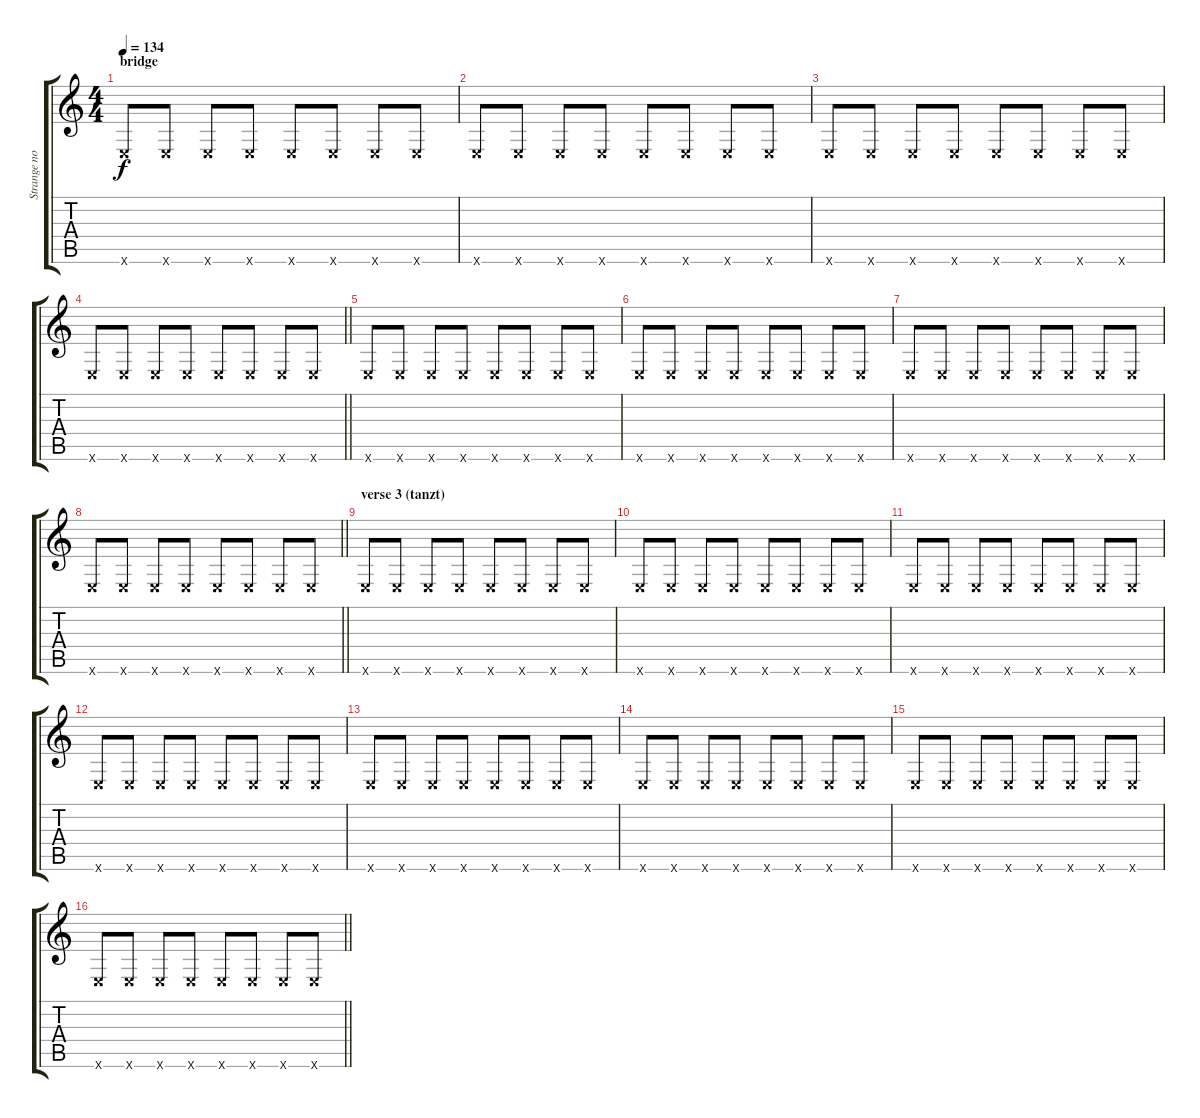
\track ("Strange noise" "Strange no") {instrument distortionguitar}
\staff {score tabs}
\tuning (E4 B3 G3 D3 A2 E2) {hide}
\ts (4 4)
\section ("" "bridge")
\tempo 134
\clef g2
\ks c
0.6{x}.8{dy f} 0.6{x}.8 0.6{x}.8 0.6{x}.8 0.6{x}.8 0.6{x}.8 0.6{x}.8 0.6{x}.8 |
0.6{x}.8 0.6{x}.8 0.6{x}.8 0.6{x}.8 0.6{x}.8 0.6{x}.8 0.6{x}.8 0.6{x}.8 |
0.6{x}.8 0.6{x}.8 0.6{x}.8 0.6{x}.8 0.6{x}.8 0.6{x}.8 0.6{x}.8 0.6{x}.8 |
\barLineRight lightlight
0.6{x}.8 0.6{x}.8 0.6{x}.8 0.6{x}.8 0.6{x}.8 0.6{x}.8 0.6{x}.8 0.6{x}.8 |
0.6{x}.8 0.6{x}.8 0.6{x}.8 0.6{x}.8 0.6{x}.8 0.6{x}.8 0.6{x}.8 0.6{x}.8 |
0.6{x}.8 0.6{x}.8 0.6{x}.8 0.6{x}.8 0.6{x}.8 0.6{x}.8 0.6{x}.8 0.6{x}.8 |
0.6{x}.8 0.6{x}.8 0.6{x}.8 0.6{x}.8 0.6{x}.8 0.6{x}.8 0.6{x}.8 0.6{x}.8 |
\barLineRight lightlight
0.6{x}.8 0.6{x}.8 0.6{x}.8 0.6{x}.8 0.6{x}.8 0.6{x}.8 0.6{x}.8 0.6{x}.8 |
\section ("" "verse 3 (tanzt)")
0.6{x}.8 0.6{x}.8 0.6{x}.8 0.6{x}.8 0.6{x}.8 0.6{x}.8 0.6{x}.8 0.6{x}.8 |
0.6{x}.8 0.6{x}.8 0.6{x}.8 0.6{x}.8 0.6{x}.8 0.6{x}.8 0.6{x}.8 0.6{x}.8 |
0.6{x}.8 0.6{x}.8 0.6{x}.8 0.6{x}.8 0.6{x}.8 0.6{x}.8 0.6{x}.8 0.6{x}.8 |
0.6{x}.8 0.6{x}.8 0.6{x}.8 0.6{x}.8 0.6{x}.8 0.6{x}.8 0.6{x}.8 0.6{x}.8 |
0.6{x}.8 0.6{x}.8 0.6{x}.8 0.6{x}.8 0.6{x}.8 0.6{x}.8 0.6{x}.8 0.6{x}.8 |
0.6{x}.8 0.6{x}.8 0.6{x}.8 0.6{x}.8 0.6{x}.8 0.6{x}.8 0.6{x}.8 0.6{x}.8 |
0.6{x}.8 0.6{x}.8 0.6{x}.8 0.6{x}.8 0.6{x}.8 0.6{x}.8 0.6{x}.8 0.6{x}.8 |
\barLineRight lightlight
0.6{x}.8 0.6{x}.8 0.6{x}.8 0.6{x}.8 0.6{x}.8 0.6{x}.8 0.6{x}.8 0.6{x}.8
